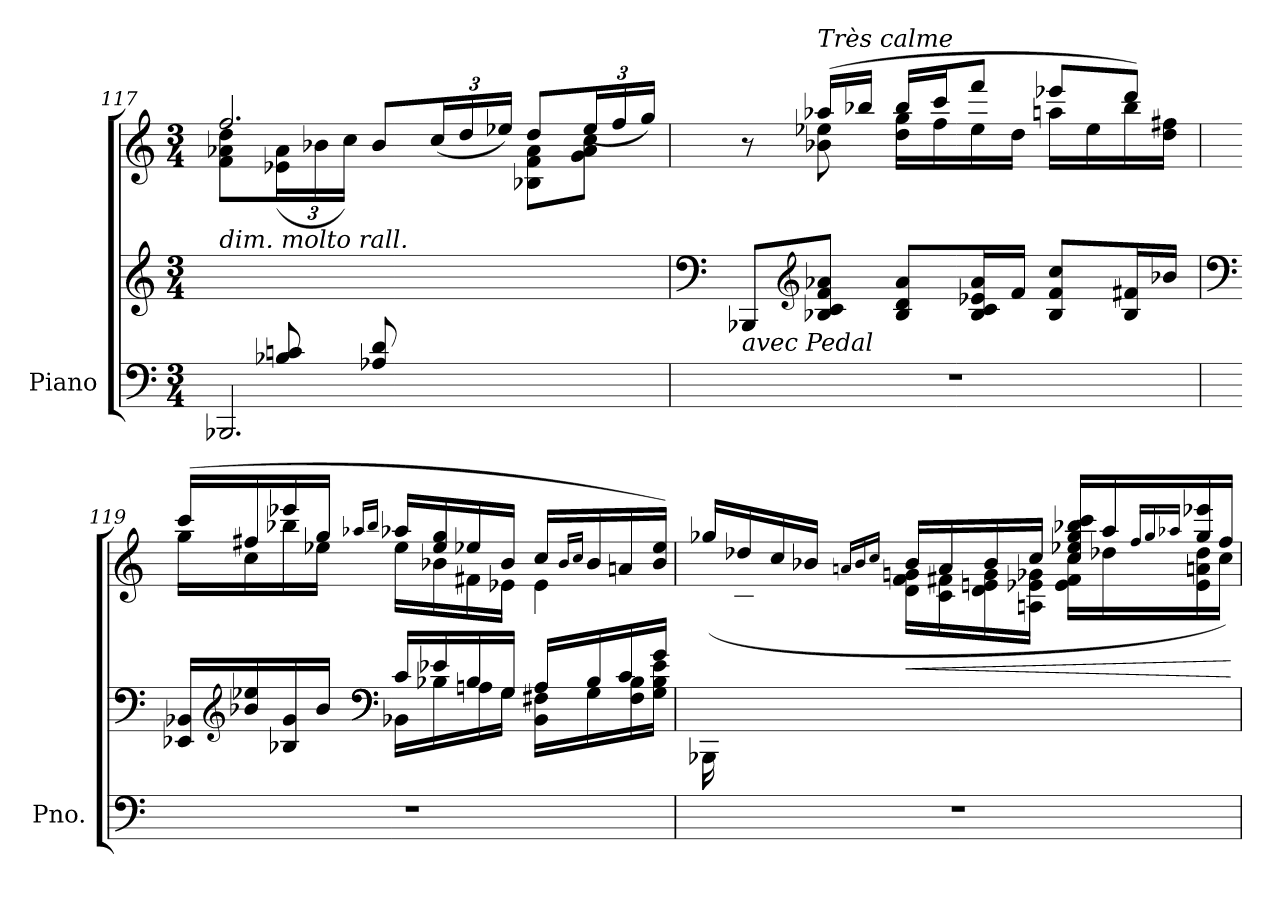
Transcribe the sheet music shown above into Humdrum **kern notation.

**kern	**kern	**kern	**dynam
*part1	*part1	*part1	*part1
*staff3	*staff2	*staff1	*staff1/2/3
*I"Piano	*	*	*
*I'Pno.	*	*	*
*clefF4	*clefG2	*clefG2	*
*k[]	*k[]	*k[]	*
*M3/4	*M3/4	*M3/4	*
=117	=117	=117	=117
*^	*	*^	*
*	*	*	*	*^	*
!	!	!	!LO:TX:b:i:t=dim. molto rall.	!	!	!
8ryy	2.BBB-X/	8ryy	2.ff/	8f\ 8a-X\ 8dd\L	4.ryy	.
*	*	*	*	*Xbrackettup	*	*
8B-X/ 8cn/	.	2ryy	.	(>24e-X\ 24a-\L	.	.
.	.	.	.	24b-X\	.	.
.	.	.	.	24cc\JJ)	.	.
8A-X/ 8d/L	.	.	.	8b-/L	.	.
4.ryy	.	.	.	(24cc/L	8e-X\ 8g\ 8a-X\J	.
.	.	.	.	24dd/	.	.
.	.	.	.	24ee-X/JJ)	.	.
.	.	.	.	8dd/L	8B-\ 8f\ 8a-\L	.
.	.	8ryy	.	(24ee-/L	8g\ 8a-\ 8cc\J	.
.	.	.	.	24ff/	.	.
.	.	.	.	24gg/JJ)	.	.
*v	*v	*	*v	*v	*v	*
!!LO:PB:g=z
=118	=118	=118	=118
*	*clefF4	*	*
*	*	*^	*
!	!LO:TX:b:i:t=avec Pedal	!	!	!
2.r	8BBB-X/L	8r	8ryy	.
*	*clefG2	*	*	*
!	!	!LO:TX:a:i:t=Très calme	!	!
.	8B-X/ 8c/ 8f/ 8a-X/J	(16aa-X/LL	8b-X\ 8ee-X\	.
!	!	!	!	!LO:DY:b
.	.	16bb-X/JJ	.	other-dynamics
.	8B-/ 8d/ 8a-/L	16bb-/LL	16dd\ 16gg\LL	.
.	.	16ccc/J	16ff\	.
.	16B-/ 16c/ 16e-X/ 16a-/L	8fff/J	16ee-\	.
.	16f/JJ	.	16dd\JJ	.
.	8B-/ 8f/ 8cc/L	8eee-X/L	16aan\LL	.
.	.	.	16ee-\	.
.	16B-/ 16f#X/L	8ddd/J)	16bb-\	.
.	16b-X/JJ	.	16dd\ 16ff#X\JJ	.
=119	=119	=119	=119	=119
*	*clefF4	*	*	*
*	*^	*	*	*
2.r	16EE-X/ 16BB-X/LL	4ryy	(16ccc/LL	16gg\LL	.
*	*clefG2	*	*	*	*
.	16b-X/ 16ee-X/	.	16ff#X/	16cc\	.
.	16B-X/ 16g/	.	16eee-X/	16bb-X\	.
.	16b-/JJ	.	16gg/JJ	16ee-X\JJ	.
*	*clefF4	*	*	*	*
.	.	.	16qaa-X/LL	.	.
.	.	.	16qbb-/JJ	.	.
.	16c/LL	16BB-X\LL	16aa-/LL	16ee-\LL	.
.	16e-X/	16B-X\	16ee-/ 16gg/	16b-X\	.
.	16B-/	16An\	16ee-X/	16f#X\	.
.	16G/JJ	16G\JJ	16b-/JJ	16e-X\JJ	.
.	16A/LL	16BB-\ 16F#X\LL	16cc/LL	4e-\	.
.	.	.	16qb-/LL	.	.
.	.	.	16qcc/JJ	.	.
.	16B-/	16G\	16b-/	.	.
.	16c/	16F#\ 16B-\	16an/	.	.
.	16g/JJ	16G\ 16B-\ 16e-\JJ	16b-/ 16ee-/JJ)	.	.
*	*v	*v	*	*	*
=120	=120	=120	=120	=120
2.r	16BBB-X\LL	(>16gg-X/LL	16ryy	.
.	2ryy	16dd-X/	16B-X\ 16d-X\ 16f\ 16g-X\	.
.	.	16cc/	16e-X\	.
.	.	16b-X/JJ	16d-\JJ	.
.	.	16qan/LL	.	.
.	.	16qb-/	.	.
.	.	16qcc/JJ	.	.
!	!	!	!	!LO:HP:b
.	.	16b-/LL	16d-\ 16f\ 16gn\LL	<
.	.	16a/	16c\ 16f#X\	.
.	.	16b-/	16d-\ 16en\ 16g\	.
.	.	16cc/JJ	16An\ 16e-X\ 16g-X\JJ	.
.	.	16cc/ 16ee-X/ 16gg-/ 16bb-X/ 16ccc/LL	16e-\ 16f#\ 16cc\LL	.
.	8.ryy	16aa/	16dd-X\	.
.	.	16qff/LL	.	.
.	.	16qgg-/	.	.
.	.	16qaa-X/JJ	.	.
.	.	16gg-/ 16eee-X/	16e-\ 16an\ 16dd-\	.
.	.	16ff/JJ)	16cc\JJ	.
*	*	*v	*v	*
.	.	.	[
=	=	=	=
*-	*-	*-	*-
